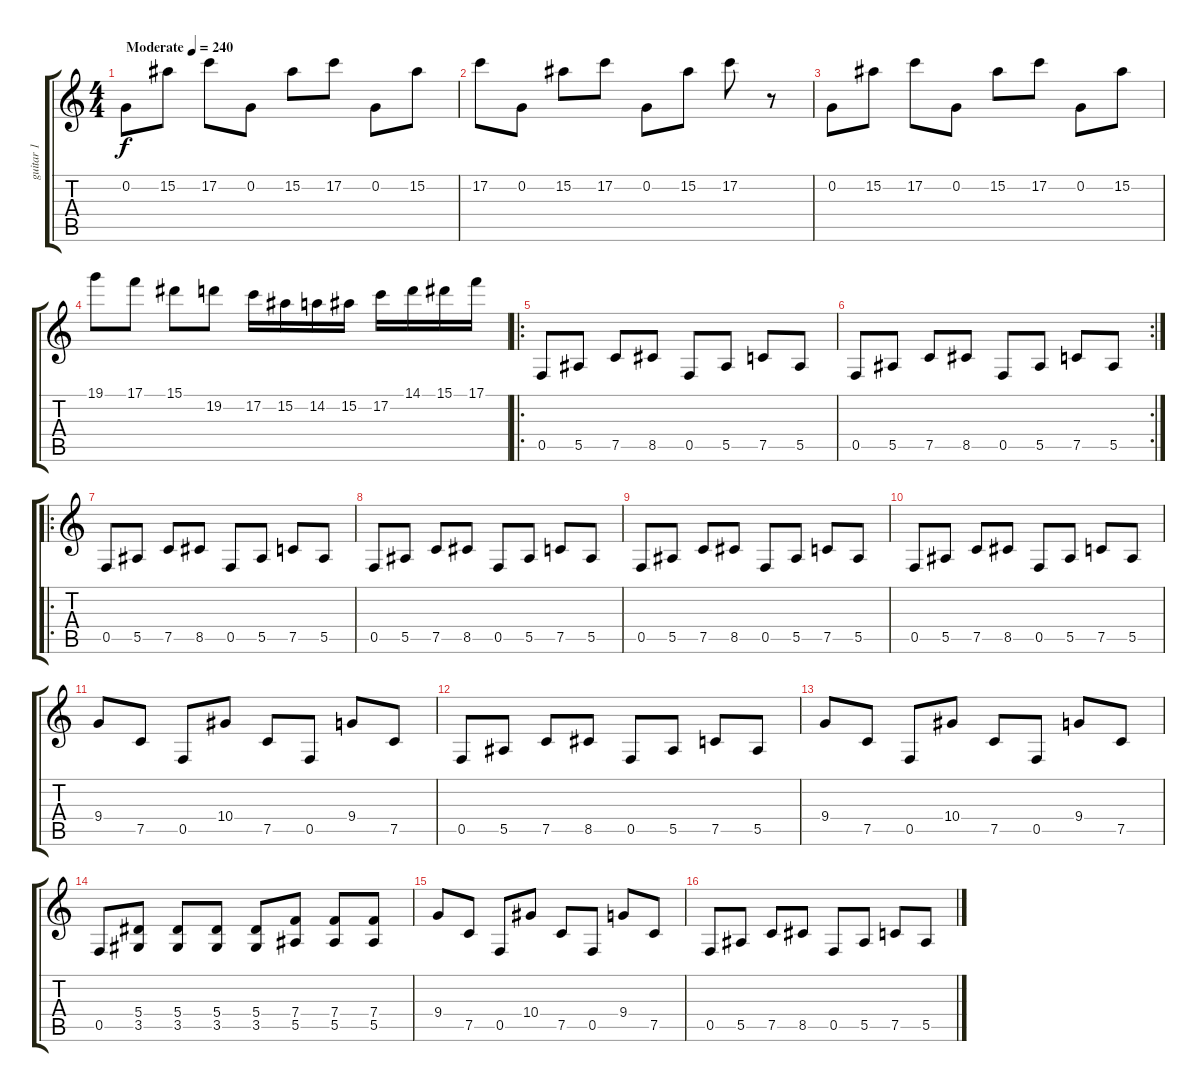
\track ("guitar 1" "guitar 1") {instrument overdrivenguitar}
\staff {score tabs}
\tuning (C4 G3 Eb3 Bb2 F2 C2) {hide}
\ts (4 4)
\tempo (240 "Moderate")
\clef g2
\ks c
0.2.8{dy f instrument overdrivenguitar} 15.2.8 17.2.8 0.2.8 15.2.8 17.2.8 0.2.8 15.2.8 |
17.2.8 0.2.8 15.2.8 17.2.8 0.2.8 15.2.8 17.2.8 r.8 |
0.2.8 15.2.8 17.2.8 0.2.8 15.2.8 17.2.8 0.2.8 15.2.8 |
19.1.8 17.1.8 15.1.8 19.2.8 17.2.16 15.2.16 14.2.16 15.2.16 17.2.16 14.1.16 15.1.16 17.1.16 |
\ro
0.5.8 5.5.8 7.5.8 8.5.8 0.5.8 5.5.8 7.5.8 5.5.8 |
\rc 2
0.5.8 5.5.8 7.5.8 8.5.8 0.5.8 5.5.8 7.5.8 5.5.8 |
\ro
0.5.8 5.5.8 7.5.8 8.5.8 0.5.8 5.5.8 7.5.8 5.5.8 |
0.5.8 5.5.8 7.5.8 8.5.8 0.5.8 5.5.8 7.5.8 5.5.8 |
0.5.8 5.5.8 7.5.8 8.5.8 0.5.8 5.5.8 7.5.8 5.5.8 |
0.5.8 5.5.8 7.5.8 8.5.8 0.5.8 5.5.8 7.5.8 5.5.8 |
9.4.8 7.5.8 0.5.8 10.4.8 7.5.8 0.5.8 9.4.8 7.5.8 |
0.5.8 5.5.8 7.5.8 8.5.8 0.5.8 5.5.8 7.5.8 5.5.8 |
9.4.8 7.5.8 0.5.8 10.4.8 7.5.8 0.5.8 9.4.8 7.5.8 |
0.5.8 (5.4 3.5).8 (5.4 3.5).8 (5.4 3.5).8 (5.4 3.5).8 (7.4 5.5).8 (7.4 5.5).8 (7.4 5.5).8 |
9.4.8 7.5.8 0.5.8 10.4.8 7.5.8 0.5.8 9.4.8 7.5.8 |
0.5.8 5.5.8 7.5.8 8.5.8 0.5.8 5.5.8 7.5.8 5.5.8
